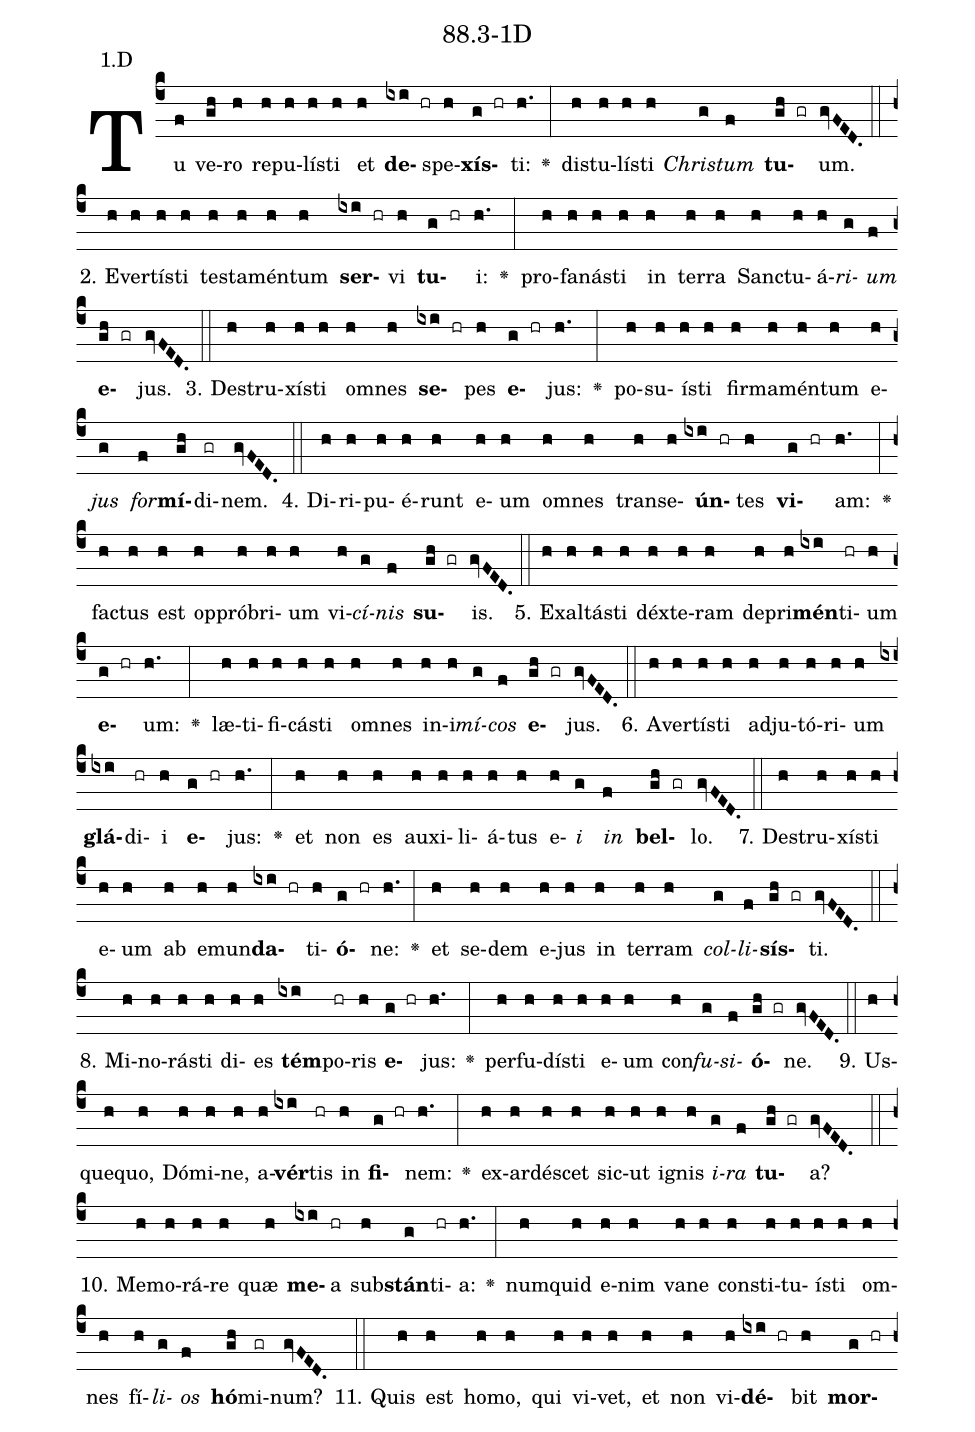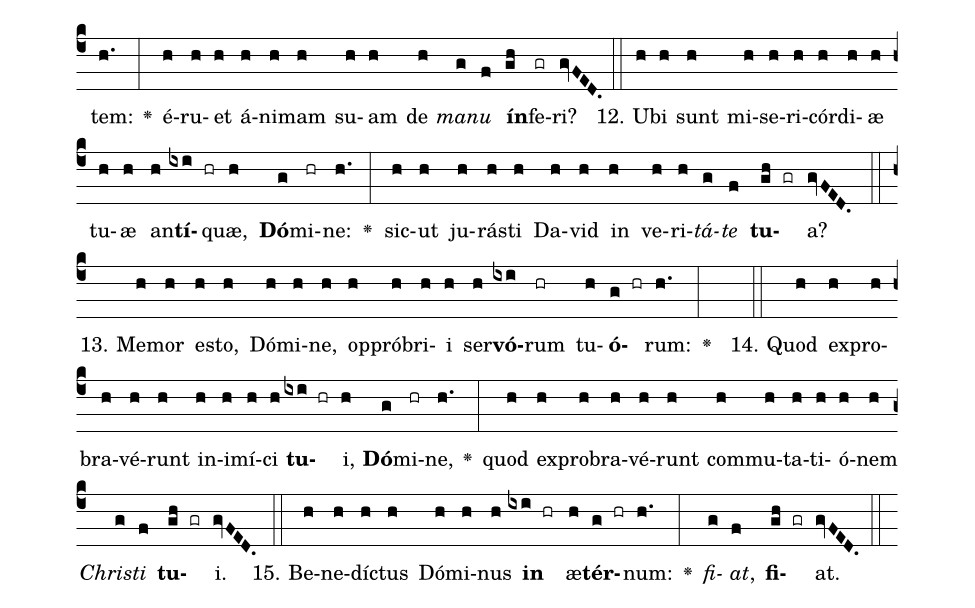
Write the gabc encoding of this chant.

name: 88.3-1D;
annotation: 1.D;
%%
(c4)Tu(f) ve(gh)ro(h) re(h)pu(h)lís(h)ti(h) et(h) <b>de</b>(ixi hr)spe(h)<b>xís</b>(g hr)ti:(h.) <v>\greheightstar</v>(:) dis(h)tu(h)lís(h)ti(h) <i>Chris</i>(g)<i>tum</i>(f) <b>tu</b>(gh gr)um.(gvFED.) (::)
2. E(h)ver(h)tís(h)ti(h) tes(h)ta(h)mén(h)tum(h) <b>ser</b>(ixi hr)vi(h) <b>tu</b>(g hr)i:(h.) <v>\greheightstar</v>(:) pro(h)fa(h)nás(h)ti(h) in(h) ter(h)ra(h) Sanc(h)tu(h)á(h)<i>ri</i>(g)<i>um</i>(f) <b>e</b>(gh gr)jus.(gvFED.) (::)
3. De(h)stru(h)xís(h)ti(h) om(h)nes(h) <b>se</b>(ixi hr)pes(h) <b>e</b>(g hr)jus:(h.) <v>\greheightstar</v>(:) po(h)su(h)ís(h)ti(h) fir(h)ma(h)mén(h)tum(h) e(h)<i>jus</i>(g) <i>for</i>(f)<b>mí</b>(gh)di(gr)nem.(gvFED.) (::)
4. Di(h)ri(h)pu(h)é(h)runt(h) e(h)um(h) om(h)nes(h) trans(h)e(h)<b>ún</b>(ixi hr)tes(h) <b>vi</b>(g hr)am:(h.) <v>\greheightstar</v>(:) fac(h)tus(h) est(h) op(h)pró(h)bri(h)um(h) vi(h)<i>cí</i>(g)<i>nis</i>(f) <b>su</b>(gh gr)is.(gvFED.) (::)
5. Ex(h)al(h)tás(h)ti(h) déx(h)te(h)ram(h) de(h)pri(h)<b>mén</b>(ixi)ti(hr)um(h) <b>e</b>(g hr)um:(h.) <v>\greheightstar</v>(:) læ(h)ti(h)fi(h)cás(h)ti(h) om(h)nes(h) in(h)i(h)<i>mí</i>(g)<i>cos</i>(f) <b>e</b>(gh gr)jus.(gvFED.) (::)
6. A(h)ver(h)tís(h)ti(h) ad(h)ju(h)tó(h)ri(h)um(h) <b>glá</b>(ixi)di(hr)i(h) <b>e</b>(g hr)jus:(h.) <v>\greheightstar</v>(:) et(h) non(h) es(h) au(h)xi(h)li(h)á(h)tus(h) e(h)<i>i</i>(g) <i>in</i>(f) <b>bel</b>(gh gr)lo.(gvFED.) (::)
7. De(h)stru(h)xís(h)ti(h) e(h)um(h) ab(h) e(h)mun(h)<b>da</b>(ixi hr)ti(h)<b>ó</b>(g hr)ne:(h.) <v>\greheightstar</v>(:) et(h) se(h)dem(h) e(h)jus(h) in(h) ter(h)ram(h) <i>col</i>(g)<i>li</i>(f)<b>sís</b>(gh gr)ti.(gvFED.) (::)
8. Mi(h)no(h)rás(h)ti(h) di(h)es(h) <b>tém</b>(ixi)po(hr)ris(h) <b>e</b>(g hr)jus:(h.) <v>\greheightstar</v>(:) per(h)fu(h)dís(h)ti(h) e(h)um(h) con(h)<i>fu</i>(g)<i>si</i>(f)<b>ó</b>(gh gr)ne.(gvFED.) (::)
9. Us(h)que(h)quo,(h) Dó(h)mi(h)ne,(h) a(h)<b>vér</b>(ixi)tis(hr) in(h) <b>fi</b>(g hr)nem:(h.) <v>\greheightstar</v>(:) ex(h)ar(h)dé(h)scet(h) sic(h)ut(h) i(h)gnis(h) <i>i</i>(g)<i>ra</i>(f) <b>tu</b>(gh gr)a?(gvFED.) (::)
10. Me(h)mo(h)rá(h)re(h) quæ(h) <b>me</b>(ixi)a(hr) sub(h)<b>stán</b>(g)ti(hr)a:(h.) <v>\greheightstar</v>(:) num(h)quid(h) e(h)nim(h) va(h)ne(h) con(h)sti(h)tu(h)ís(h)ti(h) om(h)nes(h) fí(h)<i>li</i>(g)<i>os</i>(f) <b>hó</b>(gh)mi(gr)num?(gvFED.) (::)
11. Quis(h) est(h) ho(h)mo,(h) qui(h) vi(h)vet,(h) et(h) non(h) vi(h)<b>dé</b>(ixi hr)bit(h) <b>mor</b>(g hr)tem:(h.) <v>\greheightstar</v>(:) é(h)ru(h)et(h) á(h)ni(h)mam(h) su(h)am(h) de(h) <i>ma</i>(g)<i>nu</i>(f) <b>ín</b>(gh)fe(gr)ri?(gvFED.) (::)
12. U(h)bi(h) sunt(h) mi(h)se(h)ri(h)cór(h)di(h)æ(h) tu(h)æ(h) an(h)<b>tí</b>(ixi hr)quæ,(h) <b>Dó</b>(g)mi(hr)ne:(h.) <v>\greheightstar</v>(:) sic(h)ut(h) ju(h)rás(h)ti(h) Da(h)vid(h) in(h) ve(h)ri(h)<i>tá</i>(g)<i>te</i>(f) <b>tu</b>(gh gr)a?(gvFED.) (::)
13. Me(h)mor(h) es(h)to,(h) Dó(h)mi(h)ne,(h) op(h)pró(h)bri(h)i(h) ser(h)<b>vó</b>(ixi)rum(hr) tu(h)<b>ó</b>(g hr)rum:(h.) <v>\greheightstar</v>(:)  (::)
14. Quod(h) ex(h)pro(h)bra(h)vé(h)runt(h) in(h)i(h)mí(h)ci(h) <b>tu</b>(ixi hr)i,(h) <b>Dó</b>(g)mi(hr)ne,(h.) <v>\greheightstar</v>(:) quod(h) ex(h)pro(h)bra(h)vé(h)runt(h) com(h)mu(h)ta(h)ti(h)ó(h)nem(h) <i>Chris</i>(g)<i>ti</i>(f) <b>tu</b>(gh gr)i.(gvFED.) (::)
15. Be(h)ne(h)díc(h)tus(h) Dó(h)mi(h)nus(h) <b>in</b>(ixi hr) æ(h)<b>tér</b>(g hr)num:(h.) <v>\greheightstar</v>(:) <i>fi</i>(g)<i>at</i>,(f) <b>fi</b>(gh gr)at.(gvFED.) (::)
